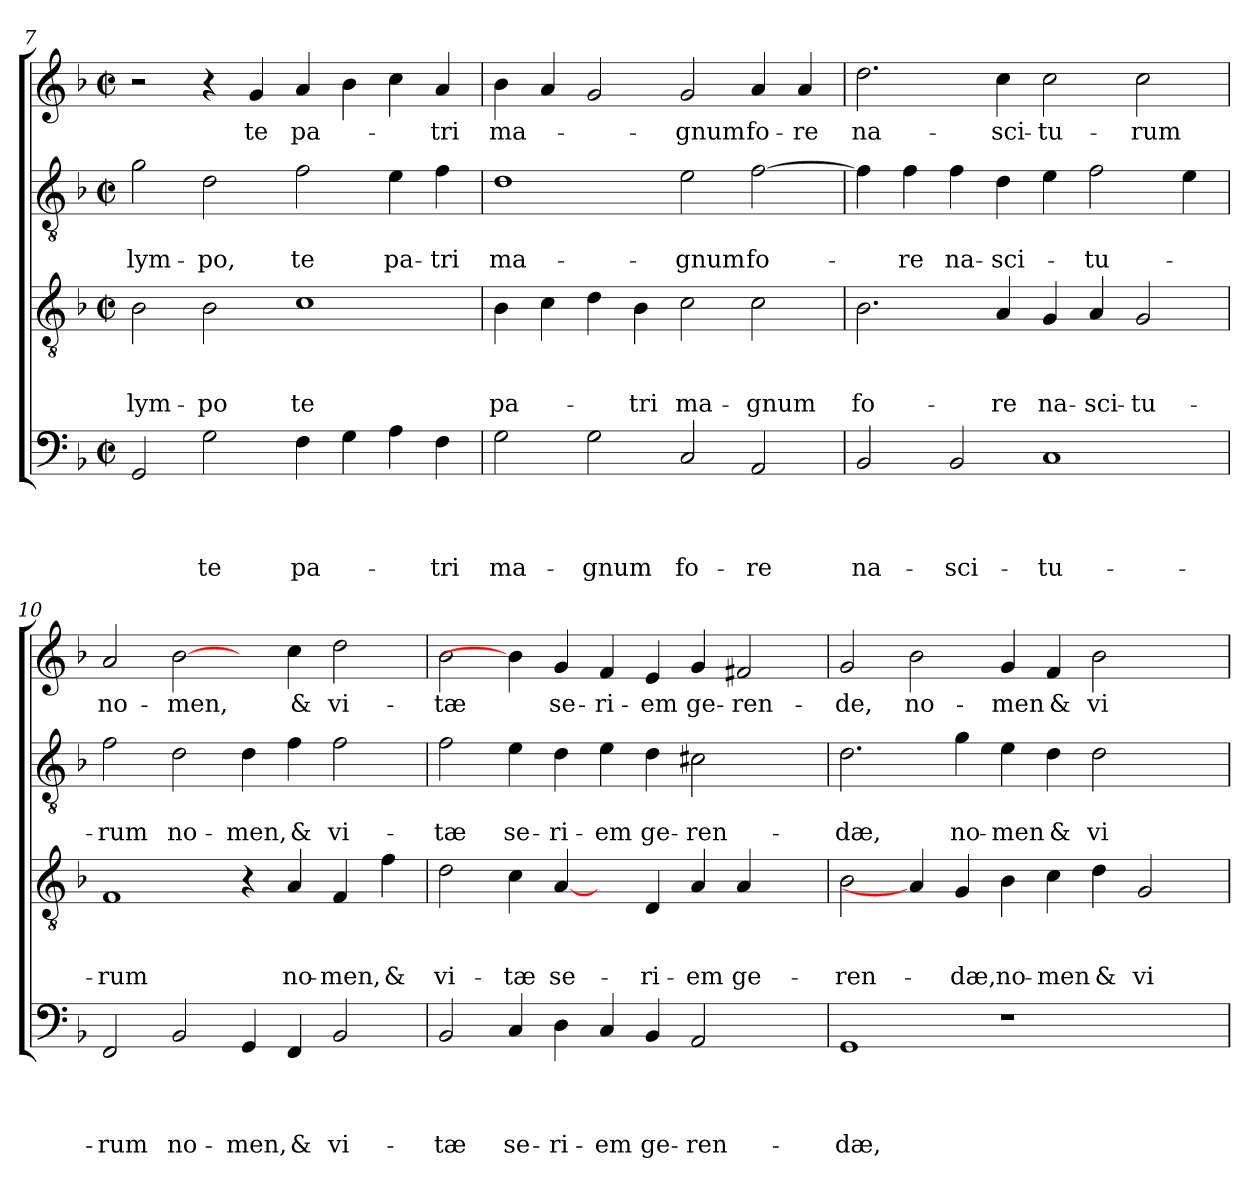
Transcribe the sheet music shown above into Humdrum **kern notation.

**kern	**text	**text	**text	**text	**kern	**text	**text	**text	**kern	**text	**text	**kern	**text
*part4	*part4	*part4	*part4	*part4	*part3	*part3	*part3	*part3	*part2	*part2	*part2	*part1	*part1
*staff4	*staff4	*staff4	*staff4	*staff4	*staff3	*staff3	*staff3	*staff3	*staff2	*staff2	*staff2	*staff1	*staff1
*clefF4	*	*	*	*	*clefGv2	*	*	*	*clefGv2	*	*	*clefG2	*
*k[b-]	*	*	*	*	*k[b-]	*	*	*	*k[b-]	*	*	*k[b-]	*
*F:	*	*	*	*	*F:	*	*	*	*F:	*	*	*F:	*
*M2/2	*	*	*	*	*M2/2	*	*	*	*M2/2	*	*	*M2/2	*
*met(c|)	*	*	*	*	*met(c|)	*	*	*	*met(c|)	*	*	*met(c|)	*
=7	=7	=7	=7	=7	=7	=7	=7	=7	=7	=7	=7	=7	=7
!	!	!	!	!	!	!	!	!LO:LY:b	!	!	!LO:LY:b	!	!
2GG/	.	.	.	.	2B-\	.	.	-lym-	2g\	.	-lym-	2r	.
!	!	!	!	!LO:LY:b	!	!	!	!LO:LY:b	!	!	!LO:LY:b	!	!
2G\	.	.	.	te	2B-\	.	.	-po	2d\	.	-po,	4r	.
!	!	!	!	!	!	!	!	!	!	!	!	!	!LO:LY:b
.	.	.	.	.	.	.	.	.	.	.	.	4g/	te
!	!	!	!	!LO:LY:b	!	!	!	!LO:LY:b	!	!	!LO:LY:b	!	!LO:LY:b
4F\	.	.	.	pa-	1c	.	.	te	2f\	.	te	4a/	pa-
4G\	.	.	.	.	.	.	.	.	.	.	.	4b-\	.
!	!	!	!	!	!	!	!	!	!	!	!LO:LY:b	!	!
4A\	.	.	.	.	.	.	.	.	4e\	.	pa-	4cc\	.
!	!	!	!	!LO:LY:b	!	!	!	!	!	!	!LO:LY:b	!	!LO:LY:b
4F\	.	.	.	-tri	.	.	.	.	4f\	.	-tri	4a/	-tri
=8	=8	=8	=8	=8	=8	=8	=8	=8	=8	=8	=8	=8	=8
!	!	!	!	!LO:LY:b	!	!	!	!LO:LY:b	!	!	!LO:LY:b	!	!LO:LY:b
2G\	.	.	.	ma-	4B-\	.	.	pa-	1d	.	ma-	4b-\	ma-
.	.	.	.	.	4c\	.	.	.	.	.	.	4a/	.
!	!	!	!	!LO:LY:b	!	!	!	!	!	!	!	!	!
2G\	.	.	.	-gnum	4d\	.	.	.	.	.	.	2g/	.
!	!	!	!	!	!	!	!	!LO:LY:b	!	!	!	!	!
.	.	.	.	.	4B-\	.	.	-tri	.	.	.	.	.
!	!	!	!	!LO:LY:b	!	!	!	!LO:LY:b	!	!	!LO:LY:b	!	!LO:LY:b
2C/	.	.	.	fo-	2c\	.	.	ma-	2e\	.	-gnum	2g/	-gnum
!	!	!	!	!LO:LY:b	!	!	!	!LO:LY:b	!	!	!LO:LY:b	!	!LO:LY:b
2AA/	.	.	.	-re	2c\	.	.	-gnum	[2f\	.	fo-	4a/	fo-
!	!	!	!	!	!	!	!	!	!	!	!	!	!LO:LY:b
.	.	.	.	.	.	.	.	.	.	.	.	4a/	-re
=9	=9	=9	=9	=9	=9	=9	=9	=9	=9	=9	=9	=9	=9
!	!	!	!	!LO:LY:b	!	!	!	!LO:LY:b	!	!	!	!	!LO:LY:b
2BB-/	.	.	.	na-	2.B-\	.	.	fo-	4f\]	.	.	2.dd\	na-
!	!	!	!	!	!	!	!	!	!	!	!LO:LY:b	!	!
.	.	.	.	.	.	.	.	.	4f\	.	-re	.	.
!	!	!	!	!LO:LY:b	!	!	!	!	!	!	!LO:LY:b	!	!
2BB-/	.	.	.	-sci-	.	.	.	.	4f\	.	na-	.	.
!	!	!	!	!	!	!	!	!LO:LY:b	!	!	!LO:LY:b	!	!LO:LY:b
.	.	.	.	.	4A/	.	.	-re	4d\	.	-sci-	4cc\	-sci-
!	!	!	!	!LO:LY:b	!	!	!	!LO:LY:b	!	!	!	!	!LO:LY:b
1C	.	.	.	-tu-	4G/	.	.	na-	4e\	.	.	2cc\	-tu-
!	!	!	!	!	!	!	!	!LO:LY:b	!	!	!LO:LY:b	!	!
.	.	.	.	.	4A/	.	.	-sci-	2f\	.	-tu-	.	.
!	!	!	!	!	!	!	!	!LO:LY:b	!	!	!	!	!LO:LY:b
.	.	.	.	.	2G/	.	.	-tu-	.	.	.	2cc\	-rum
.	.	.	.	.	.	.	.	.	4e\	.	.	.	.
=10	=10	=10	=10	=10	=10	=10	=10	=10	=10	=10	=10	=10	=10
!	!	!	!	!LO:LY:b	!	!	!	!LO:LY:b	!	!	!LO:LY:b	!	!LO:LY:b
2FF/	.	.	.	-rum	1F	.	.	-rum	2f\	.	-rum	2a/	no-
!	!	!	!	!LO:LY:b	!	!	!	!	!	!	!LO:LY:b	!	!LO:LY:b
2BB-/	.	.	.	no-	.	.	.	.	2d\	.	no-	[2b-\	-men,
!	!	!	!	!LO:LY:b	!	!	!	!	!	!	!LO:LY:b	!	!
4GG/	.	.	.	-men,	4r	.	.	.	4d\	.	-men,	4ryy	.
!	!	!	!	!LO:LY:b	!	!	!	!LO:LY:b	!	!	!LO:LY:b	!	!LO:LY:b
4FF/	.	.	.	&	4A/	.	.	no-	4f\	.	&	4cc\	&
!	!	!	!	!LO:LY:b	!	!	!	!LO:LY:b	!	!	!LO:LY:b	!	!LO:LY:b
2BB-/	.	.	.	vi-	4F/	.	.	-men,	2f\	.	vi-	2dd\	vi-
!	!	!	!	!	!	!	!	!LO:LY:b	!	!	!	!	!
.	.	.	.	.	4f\	.	.	&	.	.	.	.	.
!!LO:LB:g=z
=11	=11	=11	=11	=11	=11	=11	=11	=11	=11	=11	=11	=11	=11
!	!	!	!	!LO:LY:b	!	!	!	!LO:LY:b	!	!	!LO:LY:b	!	!LO:LY:b
2BB-/	.	.	.	-tæ	2d\	.	.	vi-	2f\	.	-tæ	2b-\	-tæ
!	!	!	!	!LO:LY:b	!	!	!	!LO:LY:b	!	!	!LO:LY:b	!	!
4C/	.	.	.	se-	4c\	.	.	-tæ	4e\	.	se-	4b-\]	.
!	!	!	!	!LO:LY:b	!	!	!	!LO:LY:b	!	!	!LO:LY:b	!	!LO:LY:b
4D\	.	.	.	-ri-	[4A/	.	.	se-	4d\	.	-ri-	4g/	se-
!	!	!	!	!LO:LY:b	!	!	!	!	!	!	!LO:LY:b	!	!LO:LY:b
4C/	.	.	.	-em	4ryy	.	.	.	4e\	.	-em	4f/	-ri-
!	!	!	!	!LO:LY:b	!	!	!	!LO:LY:b	!	!	!LO:LY:b	!	!LO:LY:b
4BB-/	.	.	.	ge-	4D/	.	.	-ri-	4d\	.	ge-	4e/	-em
!	!	!	!	!LO:LY:b	!	!	!	!LO:LY:b	!	!	!LO:LY:b	!	!LO:LY:b
2AA/	.	.	.	-ren-	4A/	.	.	-em	2c#X\	.	-ren-	4g/	ge-
!	!	!	!	!	!	!	!	!LO:LY:b	!	!	!	!	!LO:LY:b
.	.	.	.	.	4A/	.	.	ge-	.	.	.	2f#X/	-ren-
4ryy	.	.	.	.	4ryy	.	.	.	4ryy	.	.	.	.
=12	=12	=12	=12	=12	=12	=12	=12	=12	=12	=12	=12	=12	=12
!	!	!	!	!LO:LY:b	!	!	!	!LO:LY:b	!	!	!LO:LY:b	!	!LO:LY:b
1GG	.	.	.	-dæ,	2B-\	.	.	-ren-	2.d\	.	-dæ,	2g/	-de,
!	!	!	!	!	!	!	!	!	!	!	!	!	!LO:LY:b
.	.	.	.	.	4A/]	.	.	.	.	.	.	2b-\	no-
!	!	!	!	!	!	!	!	!LO:LY:b	!	!	!LO:LY:b	!	!
.	.	.	.	.	4G/	.	.	-dæ,	4g\	.	no-	.	.
!	!	!	!	!	!	!	!	!LO:LY:b	!	!	!LO:LY:b	!	!LO:LY:b
1r	.	.	.	.	4B-\	.	.	no-	4e\	.	-men	4g/	-men
!	!	!	!	!	!	!	!	!LO:LY:b	!	!	!LO:LY:b	!	!LO:LY:b
.	.	.	.	.	4c\	.	.	-men	4d\	.	&	4f/	&
!	!	!	!	!	!	!	!	!LO:LY:b	!	!	!LO:LY:b	!	!LO:LY:b
.	.	.	.	.	4d\	.	.	&	2d\	.	vi-	2b-\	vi-
!	!	!	!	!	!	!	!	!LO:LY:b	!	!	!	!	!
.	.	.	.	.	2G/	.	.	vi-	.	.	.	.	.
4ryy	.	.	.	.	.	.	.	.	4ryy	.	.	4ryy	.
=	=	=	=	=	=	=	=	=	=	=	=	=	=
*-	*-	*-	*-	*-	*-	*-	*-	*-	*-	*-	*-	*-	*-
